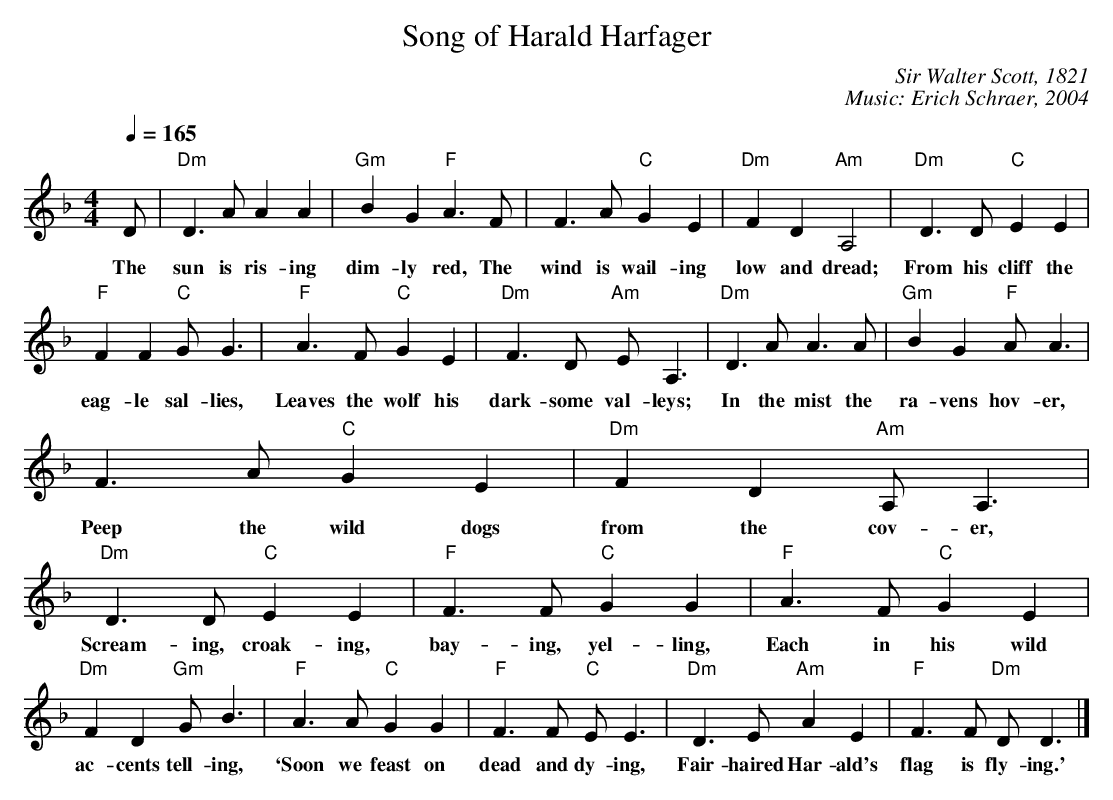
X:1
T:Song of Harald Harfager
L:1/4
C:Sir Walter Scott, 1821
C:Music: Erich Schraer, 2004
M:4/4
Q:1/4=165
K:DMin
D/2|"Dm"D> A A A|"Gm"BG "F"A> F|F> A "C"G E|"Dm"F D "Am"A,2|"Dm"D> D "C"E E|
w:The sun is ris-ing dim-ly red, The wind is wail-ing low and dread; From his cliff the
"F"F F "C"G< G|"F"A> F "C"G E|"Dm"F> D "Am"E< A,|"Dm"D> A A> A|"Gm"B G "F"A< A|
w:eag-le sal-lies, Leaves the wolf his dark-some val-leys; In the mist the ra-vens hov-er,
F> A "C"G E|"Dm"F D "Am"A,< A,|"Dm"D> D "C"E E|"F"F> F "C"G G|"F"A> F "C"G E|
w:Peep the wild dogs from the cov-er, Scream-ing, croak-ing, bay-ing, yel-ling, Each in his wild
"Dm"F D "Gm"G< B|"F"A> A "C"G G|"F"F> F "C"E< E|"Dm"D> E "Am"A E|"F"F> F "Dm"D< D|]
w:ac-cents tell-ing, `Soon we feast on dead and dy-ing, Fair-haired Har-ald's flag is fly-ing.'
